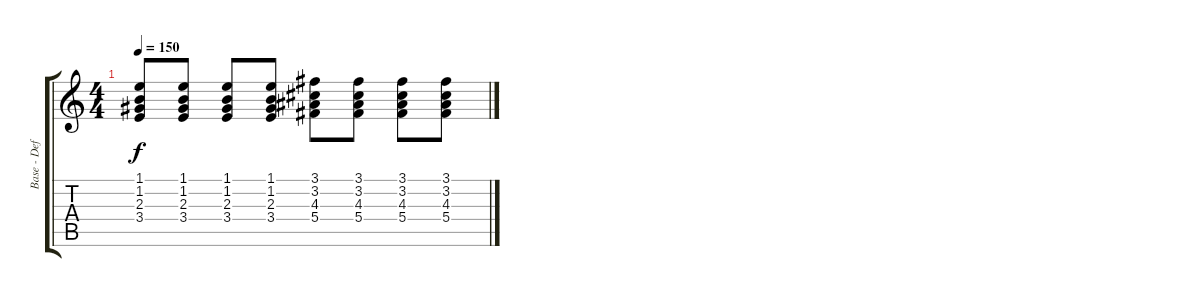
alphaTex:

\track ("Base - Deftz" "Base - Def") {instrument acousticguitarsteel}
\staff {score tabs}
\tuning (Eb4 Bb3 Gb3 Db3 Ab2 Eb2) {hide}
\ts (4 4)
\tempo 150
\clef g2
\ks c
(1.1 1.2 2.3 3.4).8{dy f} (1.1 1.2 2.3 3.4).8 (1.1 1.2 2.3 3.4).8 (1.1 1.2 2.3 3.4).8 (3.1 3.2 4.3 5.4).8 (3.1 3.2 4.3 5.4).8 (3.1 3.2 4.3 5.4).8 (3.1 3.2 4.3 5.4).8
